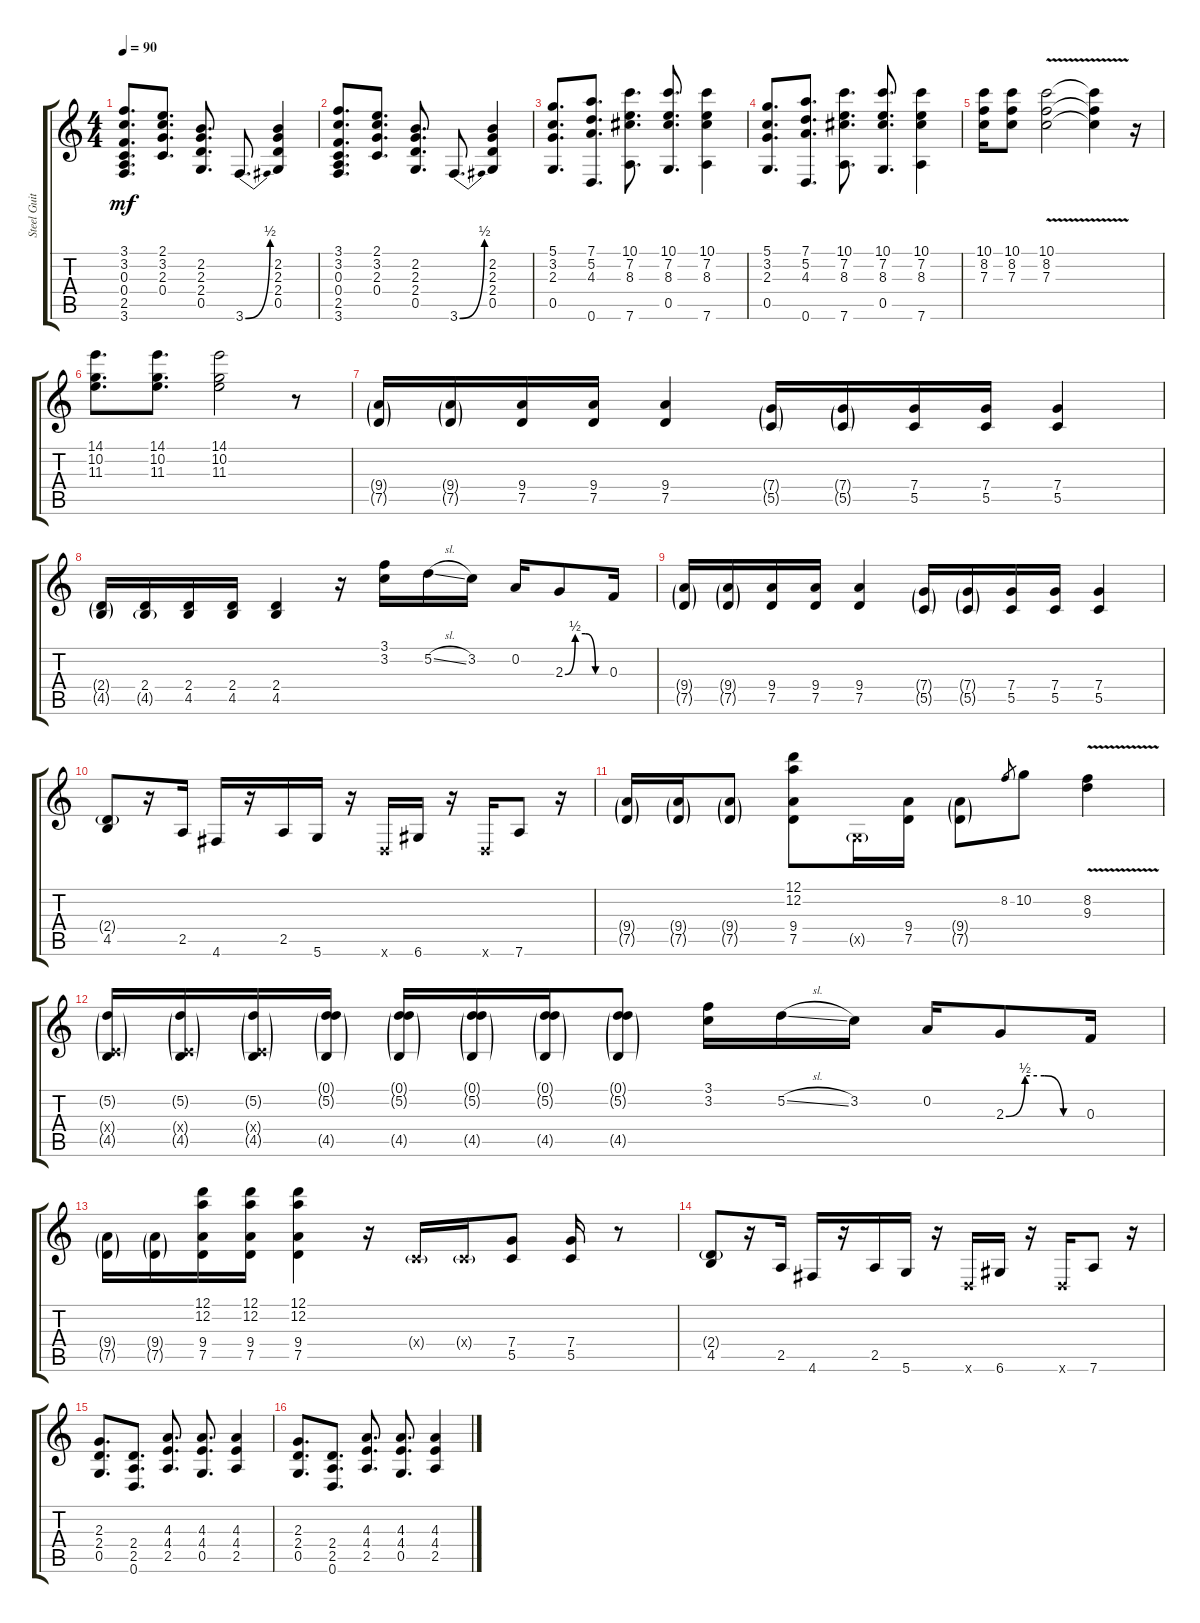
\track ("Steel Guitar" "Steel Guit") {instrument acousticguitarsteel}
\staff {score tabs}
\tuning (D4 A3 F3 C3 G2 D2) {hide}
\ts (4 4)
\tempo 90
\clef g2
\ks c
(3.1 3.2 0.3 0.4 2.5 3.6).8{d dy mf} (2.1 3.2 2.3 0.4).8{d} (2.2 2.3 2.4 0.5).8{d} 3.6{be (bend 0 0 60 2)}.8{d} (2.2 2.3 2.4 0.5).4 |
(3.1 3.2 0.3 0.4 2.5 3.6).8{d} (2.1 3.2 2.3 0.4).8{d} (2.2 2.3 2.4 0.5).8{d} 3.6{be (bend 0 0 60 2)}.8{d} (2.2 2.3 2.4 0.5).4 |
(5.1 3.2 2.3 0.5).8{d} (7.1 5.2 4.3 0.6).8{d} (10.1 7.2 8.3 7.6).8{d} (10.1 7.2 8.3 0.5).8{d} (10.1 7.2 8.3 7.6).4 |
(5.1 3.2 2.3 0.5).8{d} (7.1 5.2 4.3 0.6).8{d} (10.1 7.2 8.3 7.6).8{d} (10.1 7.2 8.3 0.5).8{d} (10.1 7.2 8.3 7.6).4 |
(10.1 8.2 7.3).16 (10.1 8.2 7.3).8 (10.1{v} 8.2{v} 7.3{v}).2 (10.1{t} 8.2{t} 7.3{t}).4 r.16 |
(14.1 10.2 11.3).8{d} (14.1 10.2 11.3).8{d} (14.1 10.2 11.3).2 r.8 |
(9.4{g} 7.5{g}).16 (9.4{g} 7.5{g}).16 (9.4 7.5).16 (9.4 7.5).16 (9.4 7.5).4 (7.4{g} 5.5{g}).16 (7.4{g} 5.5{g}).16 (7.4 5.5).16 (7.4 5.5).16 (7.4 5.5).4 |
(2.4{g} 4.5{g}).16 (2.4 4.5{g}).16 (2.4 4.5).16 (2.4 4.5).16 (2.4 4.5).4 r.16 (3.1 3.2).16 5.2{sl}.16 3.2.16 0.2.16 2.3{be (custom 0 0 15 2 30 2 45 0 60 0)}.8 0.3.16 |
(9.4{g} 7.5{g}).16 (9.4{g} 7.5{g}).16 (9.4 7.5).16 (9.4 7.5).16 (9.4 7.5).4 (7.4{g} 5.5{g}).16 (7.4{g} 5.5{g}).16 (7.4 5.5).16 (7.4 5.5).16 (7.4 5.5).4 |
(2.4{g} 4.5).8 r.16 2.5.16 4.6.16 r.16 2.5.16 5.6.16 r.16 0.6{x}.16 6.6.16 r.16 0.6{x}.16 7.6.8 r.16 |
(9.4{g} 7.5{g}).16 (9.4{g} 7.5{g}).16 (9.4{g} 7.5{g}).8 (12.1 12.2 9.4 7.5).8 0.5{g x}.16 (9.4 7.5).16 (9.4{g} 7.5{g}).8 8.2.8{gr} 10.2.8 (8.2{v} 9.3{v}).4 |
(5.2{g} 0.4{g x} 4.5{g}).16 (5.2{g} 0.4{g x} 4.5{g}).16 (5.2{g} 0.4{g x} 4.5{g}).16 (0.1{g} 5.2{g} 4.5{g}).16 (0.1{g} 5.2{g} 4.5{g}).16 (0.1{g} 5.2{g} 4.5{g}).16 (0.1{g} 5.2{g} 4.5{g}).16 (0.1{g} 5.2{g} 4.5{g}).8 (3.1 3.2).16 5.2{sl}.16 3.2.16 0.2.16 2.3{be (custom 0 0 15 2 30 2 45 0 60 0)}.8 0.3.16 |
(9.4{g} 7.5{g}).16 (9.4{g} 7.5{g}).16 (12.1 12.2 9.4 7.5).16 (12.1 12.2 9.4 7.5).16 (12.1 12.2 9.4 7.5).4 r.16 0.4{g x}.16 0.4{g x}.16 (7.4 5.5).8 (7.4 5.5).16 r.8 |
(2.4{g} 4.5).8 r.16 2.5.16 4.6.16 r.16 2.5.16 5.6.16 r.16 0.6{x}.16 6.6.16 r.16 0.6{x}.16 7.6.8 r.16 |
(2.3 2.4 0.5).8{d} (2.4 2.5 0.6).8{d} (4.3 4.4 2.5).8{d} (4.3 4.4 0.5).8{d} (4.3 4.4 2.5).4 |
(2.3 2.4 0.5).8{d} (2.4 2.5 0.6).8{d} (4.3 4.4 2.5).8{d} (4.3 4.4 0.5).8{d} (4.3 4.4 2.5).4
